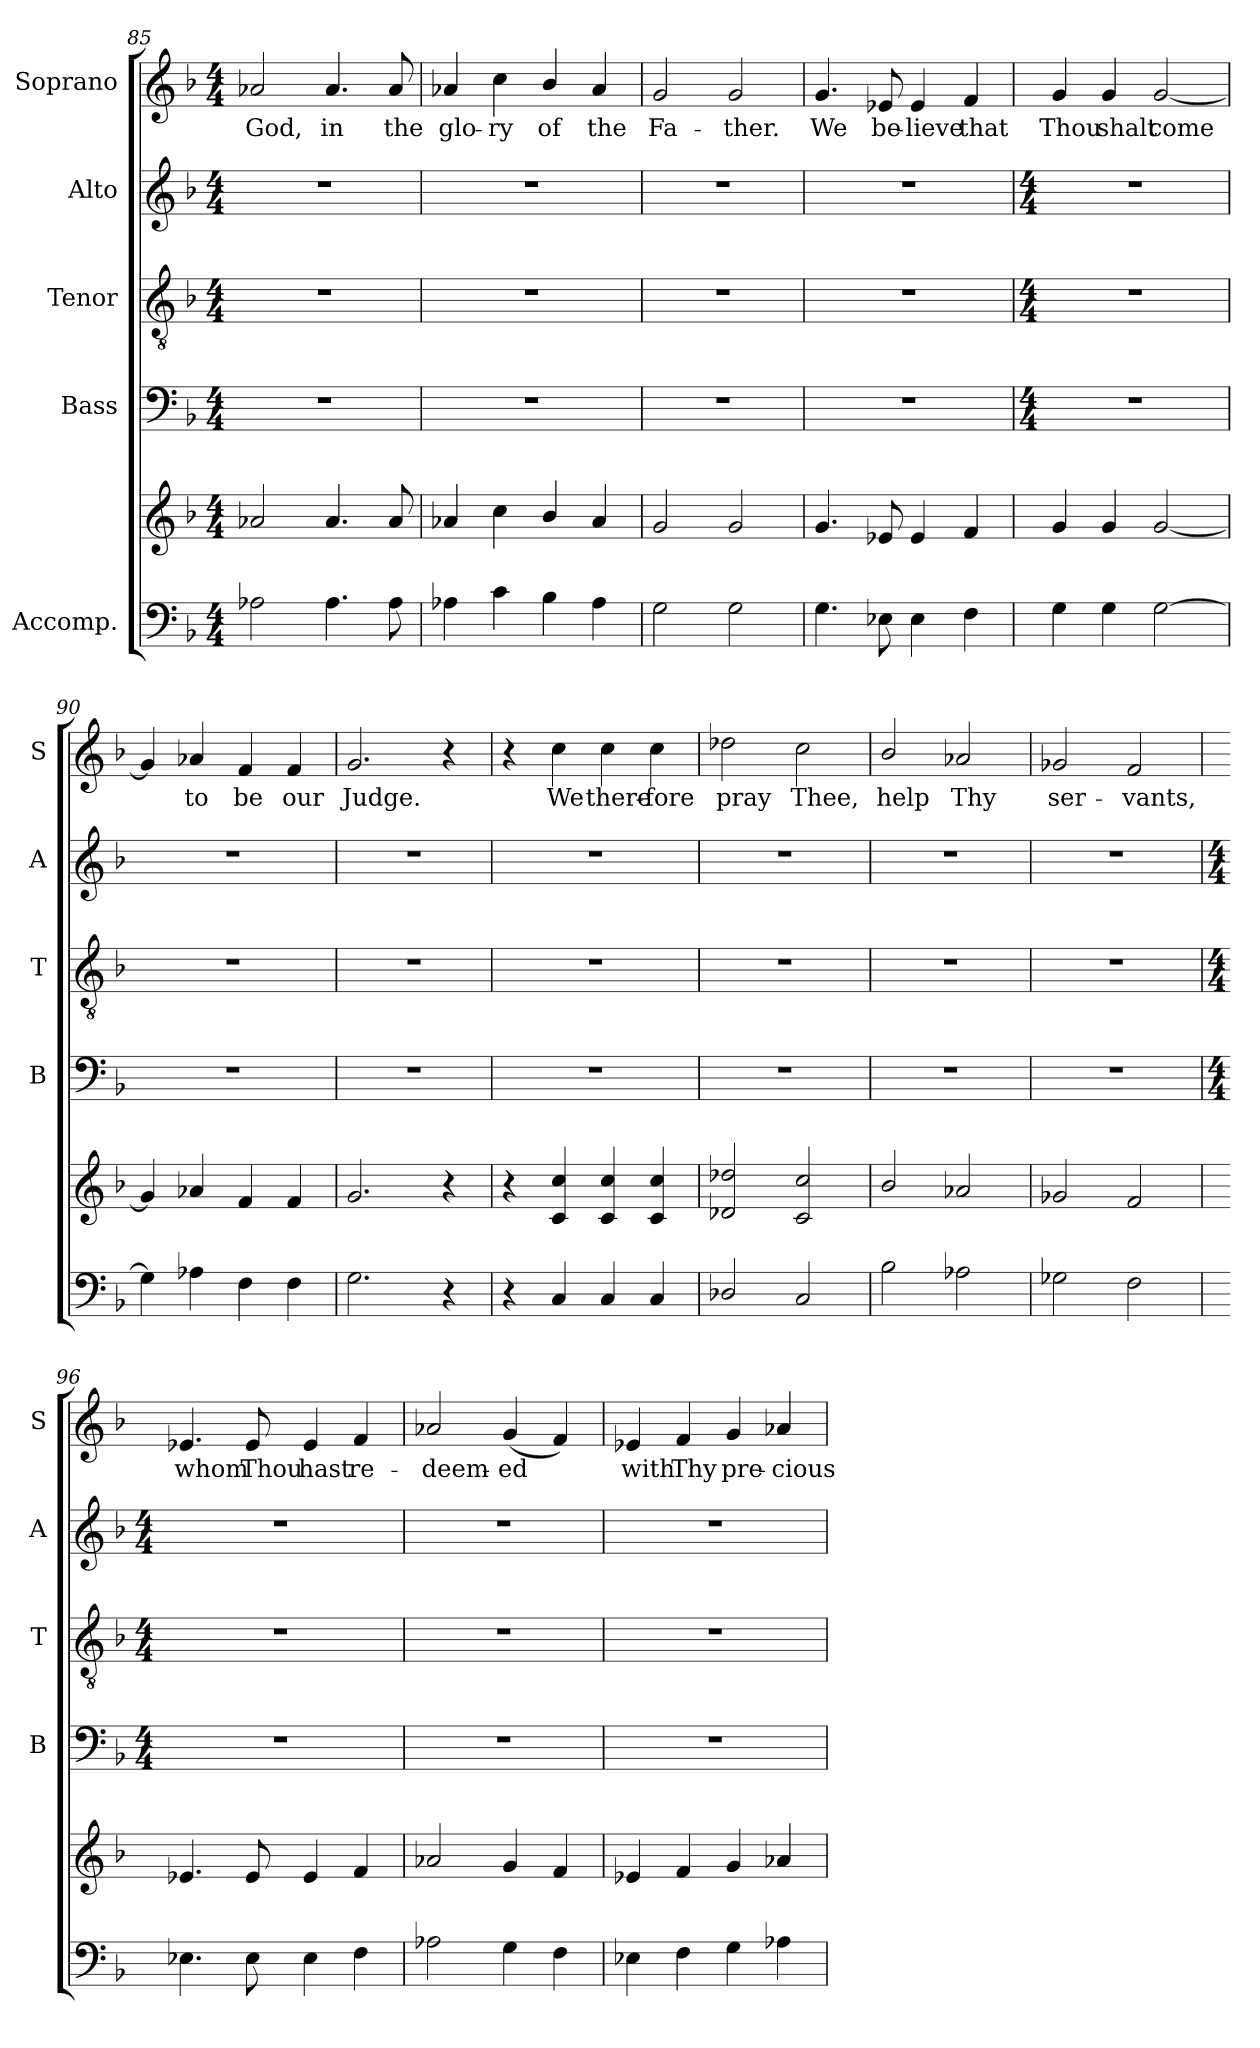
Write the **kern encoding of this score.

**kern	**kern	**kern	**kern	**kern	**kern	**text
*part5	*part5	*part4	*part3	*part2	*part1	*part1
*staff6	*staff5	*staff4	*staff3	*staff2	*staff1	*staff1
*I"Accomp.	*	*I"Bass	*I"Tenor	*I"Alto	*I"Soprano	*
*	*	*I'B	*I'T	*I'A	*I'S	*
*clefF4	*clefG2	*clefF4	*clefGv2	*clefG2	*clefG2	*
*k[b-]	*k[b-]	*k[b-]	*k[b-]	*k[b-]	*k[b-]	*
*F:	*F:	*F:	*F:	*F:	*F:	*
*M4/4	*M4/4	*M4/4	*M4/4	*M4/4	*M4/4	*
=85	=85	=85	=85	=85	=85	=85
!	!	!	!	!	!	!LO:LY:b
2A-X	2a-X	1r	1r	1r	2a-X	God,
!	!	!	!	!	!	!LO:LY:b
4.A-	4.a-	.	.	.	4.a-	in
!	!	!	!	!	!	!LO:LY:b
8A-	8a-	.	.	.	8a-	the
=86	=86	=86	=86	=86	=86	=86
!	!	!	!	!	!	!LO:LY:b
4A-X	4a-X	1r	1r	1r	4a-X	glo-
!	!	!	!	!	!	!LO:LY:b
4c	4cc	.	.	.	4cc	-ry
!	!	!	!	!	!	!LO:LY:b
4B-\	4b-/	.	.	.	4b-/	of
!	!	!	!	!	!	!LO:LY:b
4A-	4a-	.	.	.	4a-	the
=87	=87	=87	=87	=87	=87	=87
!	!	!	!	!	!	!LO:LY:b
2G	2g	1r	1r	1r	2g	Fa-
!	!	!	!	!	!	!LO:LY:b
2G	2g	.	.	.	2g	-ther.
=88	=88	=88	=88	=88	=88	=88
!	!	!	!	!	!	!LO:LY:b
4.G	4.g	1r	1r	1r	4.g	We
!	!	!	!	!	!	!LO:LY:b
8E-X	8e-X	.	.	.	8e-X	be-
!	!	!	!	!	!	!LO:LY:b
4E-	4e-	.	.	.	4e-	-lieve
!	!	!	!	!	!	!LO:LY:b
4F	4f	.	.	.	4f	that
!!LO:LB:g=z
=89	=89	=89	=89	=89	=89	=89
*	*	*M4/4	*M4/4	*M4/4	*	*
!	!	!	!	!	!	!LO:LY:b
4G	4g	1r	1r	1r	4g	Thou
!	!	!	!	!	!	!LO:LY:b
4G	4g	.	.	.	4g	shalt
!	!	!	!	!	!	!LO:LY:b
[2G	[2g	.	.	.	[2g	come
=90	=90	=90	=90	=90	=90	=90
4G]	4g]	1r	1r	1r	4g]	.
!	!	!	!	!	!	!LO:LY:b
4A-X	4a-X	.	.	.	4a-X	to
!	!	!	!	!	!	!LO:LY:b
4F	4f	.	.	.	4f	be
!	!	!	!	!	!	!LO:LY:b
4F	4f	.	.	.	4f	our
=91	=91	=91	=91	=91	=91	=91
!	!	!	!	!	!	!LO:LY:b
2.G	2.g	1r	1r	1r	2.g	Judge.
4r	4r	.	.	.	4r	.
=92	=92	=92	=92	=92	=92	=92
4r	4r	1r	1r	1r	4r	.
!	!	!	!	!	!	!LO:LY:b
4C/	4c 4cc	.	.	.	4cc	We
!	!	!	!	!	!	!LO:LY:b
4C/	4c 4cc	.	.	.	4cc	there-
!	!	!	!	!	!	!LO:LY:b
4C/	4c 4cc	.	.	.	4cc	-fore
=93	=93	=93	=93	=93	=93	=93
!	!	!	!	!	!	!LO:LY:b
2D-X/	2d-X 2dd-X	1r	1r	1r	2dd-X	pray
!	!	!	!	!	!	!LO:LY:b
2C/	2c 2cc	.	.	.	2cc	Thee,
=94	=94	=94	=94	=94	=94	=94
!	!	!	!	!	!	!LO:LY:b
2B-\	2b-/	1r	1r	1r	2b-/	help
!	!	!	!	!	!	!LO:LY:b
2A-X	2a-X	.	.	.	2a-X	Thy
=95	=95	=95	=95	=95	=95	=95
!	!	!	!	!	!	!LO:LY:b
2G-X	2g-X	1r	1r	1r	2g-X	ser-
!	!	!	!	!	!	!LO:LY:b
2F	2f	.	.	.	2f	-vants,
!!LO:LB:g=z
=96	=96	=96	=96	=96	=96	=96
*	*	*M4/4	*M4/4	*M4/4	*	*
!	!	!	!	!	!	!LO:LY:b
4.E-X	4.e-X	1r	1r	1r	4.e-X	whom
!	!	!	!	!	!	!LO:LY:b
8E-	8e-	.	.	.	8e-	Thou
!	!	!	!	!	!	!LO:LY:b
4E-	4e-	.	.	.	4e-	hast
!	!	!	!	!	!	!LO:LY:b
4F	4f	.	.	.	4f	re-
=97	=97	=97	=97	=97	=97	=97
!	!	!	!	!	!	!LO:LY:b
2A-X	2a-X	1r	1r	1r	2a-X	-deem-
!	!	!	!	!	!	!LO:LY:b
4G	4g	.	.	.	(<4g	-ed
4F	4f	.	.	.	4f)	.
=98	=98	=98	=98	=98	=98	=98
!	!	!	!	!	!	!LO:LY:b
4E-X	4e-X	1r	1r	1r	4e-X	with
!	!	!	!	!	!	!LO:LY:b
4F	4f	.	.	.	4f	Thy
!	!	!	!	!	!	!LO:LY:b
4G	4g	.	.	.	4g	pre-
!	!	!	!	!	!	!LO:LY:b
4A-X	4a-X	.	.	.	4a-X	-cious
=	=	=	=	=	=	=
*-	*-	*-	*-	*-	*-	*-
